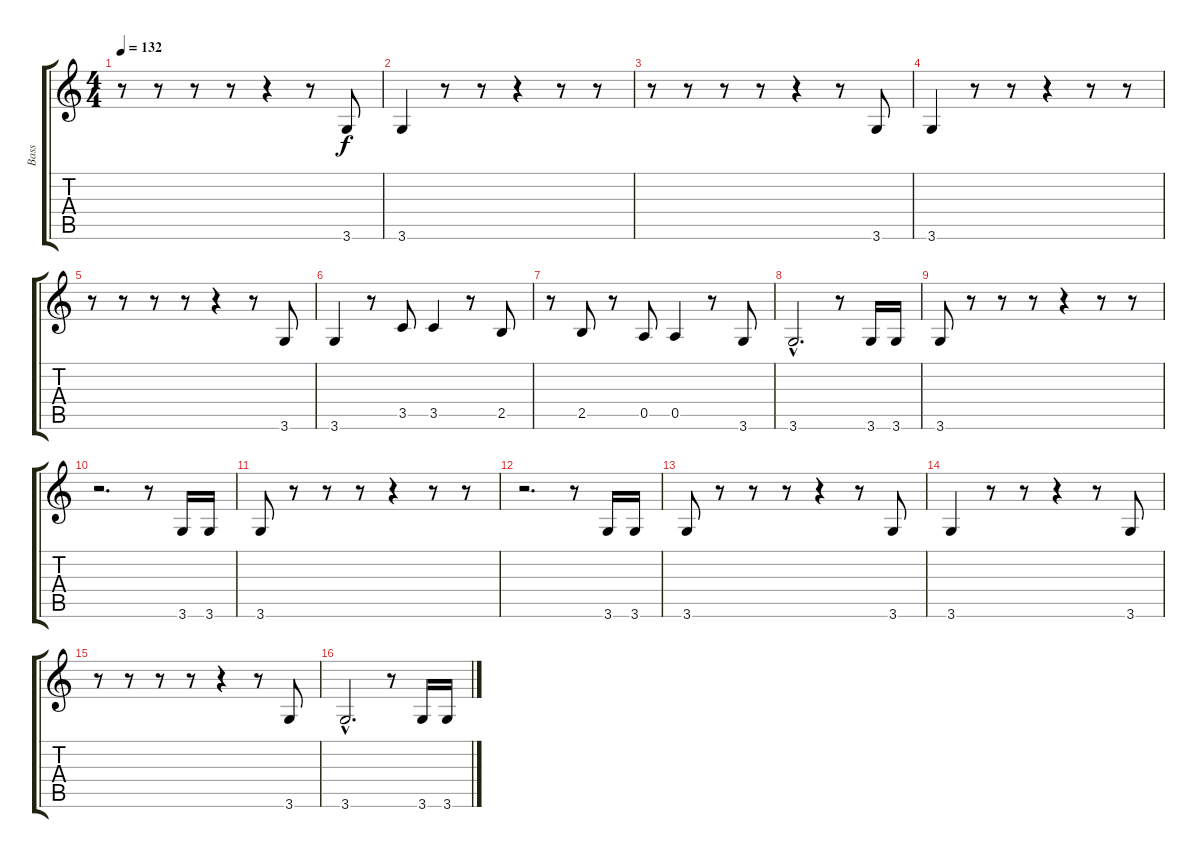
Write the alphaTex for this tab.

\track ("Bass" "Bass") {instrument electricbasspick}
\staff {score tabs}
\tuning (E4 B3 G3 D3 A2 E2) {hide}
\ts (4 4)
\tempo 132
\clef g2
\ks c
r.8{dy f} r.8 r.8 r.8 r.4 r.8 3.6.8 |
3.6.4 r.8 r.8 r.4 r.8 r.8 |
r.8 r.8 r.8 r.8 r.4 r.8 3.6.8 |
3.6.4 r.8 r.8 r.4 r.8 r.8 |
r.8 r.8 r.8 r.8 r.4 r.8 3.6.8 |
3.6.4 r.8 3.5.8 3.5.4 r.8 2.5.8 |
r.8 2.5.8 r.8 0.5.8 0.5.4 r.8 3.6.8 |
3.6{hac}.2{d} r.8 3.6.16 3.6.16 |
3.6.8 r.8 r.8 r.8 r.4 r.8 r.8 |
r.2{d} r.8 3.6.16 3.6.16 |
3.6.8 r.8 r.8 r.8 r.4 r.8 r.8 |
r.2{d} r.8 3.6.16 3.6.16 |
3.6.8 r.8 r.8 r.8 r.4 r.8 3.6.8 |
3.6.4 r.8 r.8 r.4 r.8 3.6.8 |
r.8 r.8 r.8 r.8 r.4 r.8 3.6.8 |
3.6{hac}.2{d} r.8 3.6.16 3.6.16
